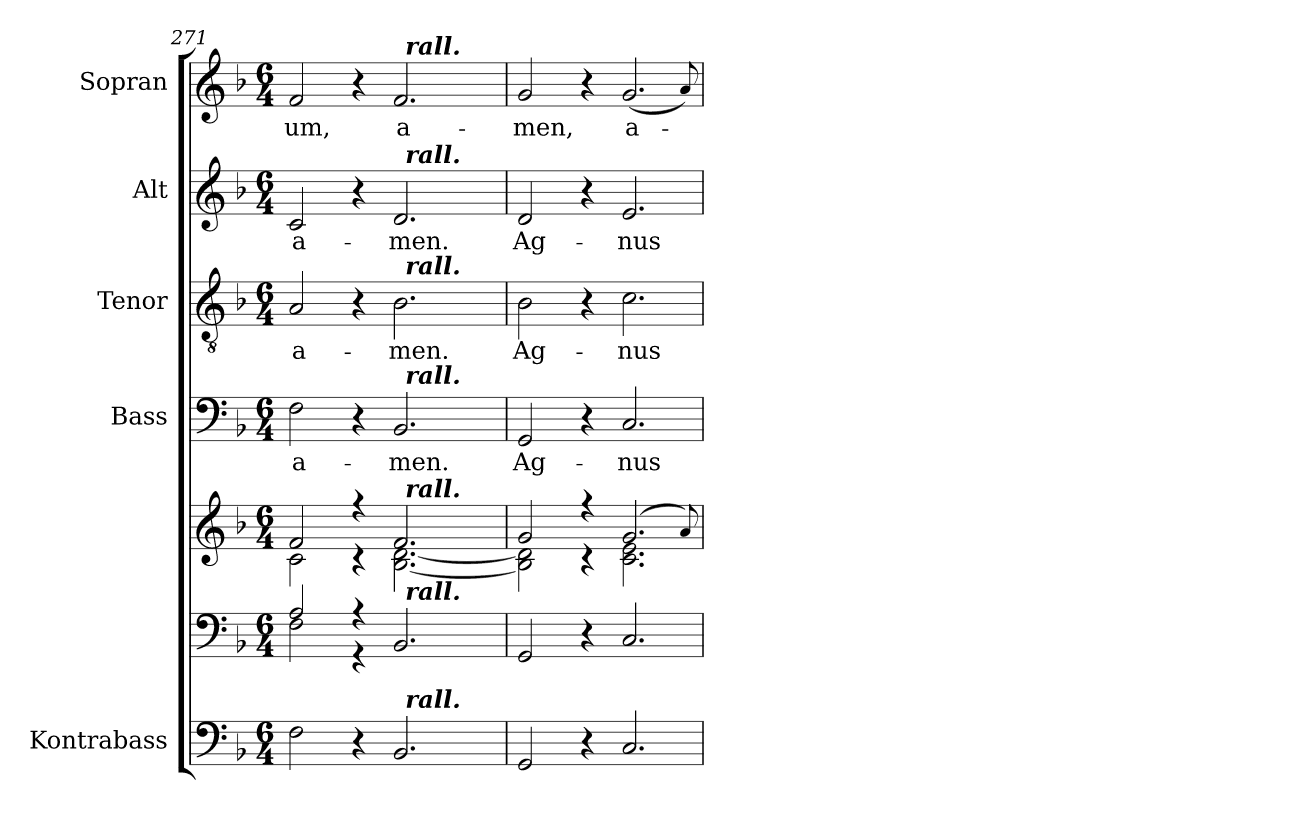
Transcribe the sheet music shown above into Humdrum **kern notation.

**kern	**kern	**kern	**kern	**text	**kern	**text	**kern	**text	**kern	**text
*part6	*part5	*part5	*part4	*part4	*part3	*part3	*part2	*part2	*part1	*part1
*staff7	*staff6	*staff5	*staff4	*staff4	*staff3	*staff3	*staff2	*staff2	*staff1	*staff1
*I"Kontrabass	*	*	*I"Bass	*	*I"Tenor	*	*I"Alt	*	*I"Sopran	*
*I'Kb.	*	*	*I'B.	*	*I'T.	*	*I'A.	*	*I'S.	*
*clefF4	*clefF4	*clefG2	*clefF4	*	*clefGv2	*	*clefG2	*	*clefG2	*
*ITrd7c12	*	*	*	*	*	*	*	*	*	*
*k[b-]	*k[b-]	*k[b-]	*k[b-]	*	*k[b-]	*	*k[b-]	*	*k[b-]	*
*F:	*F:	*F:	*F:	*	*F:	*	*F:	*	*F:	*
*M6/4	*M6/4	*M6/4	*M6/4	*	*M6/4	*	*M6/4	*	*M6/4	*
=271	=271	=271	=271	=271	=271	=271	=271	=271	=271	=271
*	*^	*^	*	*	*	*	*	*	*	*
!	!	!	!	!	!	!LO:LY:b	!	!LO:LY:b	!	!LO:LY:b	!	!LO:LY:b
*^	*	*^	*	*^	*^	*	*^	*	*^	*	*^	*
2FF\	2ryy	2A/	2F\	2ryy	2f/	2c\	2ryy	2F\	2ryy	a-	2A/	2ryy	a-	2c/	2ryy	a-	2f/	2ryy	-um,
4r	4ryy	4r	4r	4ryy	4r	4r	4ryy	4r	4ryy	.	4r	4ryy	.	4r	4ryy	.	4r	4ryy	.
!	!	!	!	!	!	!	!	!	!	!LO:LY:b	!	!	!LO:LY:b	!	!	!LO:LY:b	!	!	!LO:LY:b
2.BBB-/	32ryy	2.BB-/	2.ryy	32ryy	2.f/	[<2.B-\ [<2.d\	32ryy	2.BB-/	32ryy	-men.	2.B-\	32ryy	-men.	2.d/	32ryy	-men.	2.f/	32ryy	a-
!	!	!	!	!	!	!	!	!	!	!	!	!	!	!	!	!	!	!LO:TX:a:Bi:t=rall.	!
!	!	!	!	!	!	!	!	!	!	!	!	!	!	!	!LO:TX:a:Bi:t=rall.	!	!	!	!
!	!	!	!	!	!	!	!	!	!	!	!	!LO:TX:a:Bi:t=rall.	!	!	!	!	!	!	!
!	!	!	!	!	!	!	!	!	!LO:TX:a:Bi:t=rall.	!	!	!	!	!	!	!	!	!	!
!	!	!	!	!	!	!	!LO:TX:a:Bi:t=rall.	!	!	!	!	!	!	!	!	!	!	!	!
!	!	!	!	!LO:TX:a:Bi:t=rall.	!	!	!	!	!	!	!	!	!	!	!	!	!	!	!
!	!LO:TX:a:Bi:t=rall.	!	!	!	!	!	!	!	!	!	!	!	!	!	!	!	!	!	!
.	2ryy	.	.	2ryy	.	.	2ryy	.	2ryy	.	.	2ryy	.	.	2ryy	.	.	2ryy	.
.	8..ryy	.	.	8..ryy	.	.	8..ryy	.	8..ryy	.	.	8..ryy	.	.	8..ryy	.	.	8..ryy	.
=272	=272	=272	=272	=272	=272	=272	=272	=272	=272	=272	=272	=272	=272	=272	=272	=272	=272	=272	=272
!	!	!	!	!	!	!	!	!	!	!LO:LY:b	!	!	!LO:LY:b	!	!	!LO:LY:b	!	!	!LO:LY:b
*v	*v	*	*	*	*	*	*	*v	*v	*	*v	*v	*	*v	*v	*	*v	*v	*
*	*v	*v	*v	*	*	*	*	*	*	*	*	*	*	*
*	*	*	*v	*v	*	*	*	*	*	*	*	*
2GGG/	2GG/	2g/	2B-\] 2d\]	2GG/	Ag-	2B-\	Ag-	2d/	Ag-	2g/	-men,
4r	4r	4r	4r	4r	.	4r	.	4r	.	4r	.
!	!	!	!	!	!LO:LY:b	!	!LO:LY:b	!	!LO:LY:b	!	!LO:LY:b
2.CC/	2.C/	(2.g/	2.c\ 2.e\	2.C/	-nus	2.c\	-nus	2.e/	-nus	(<2.g/	a-
*	*	*v	*v	*	*	*	*	*	*	*	*
.	.	8qqa/)	.	.	.	.	.	.	8qqa/)	.
=	=	=	=	=	=	=	=	=	=	=
*-	*-	*-	*-	*-	*-	*-	*-	*-	*-	*-
